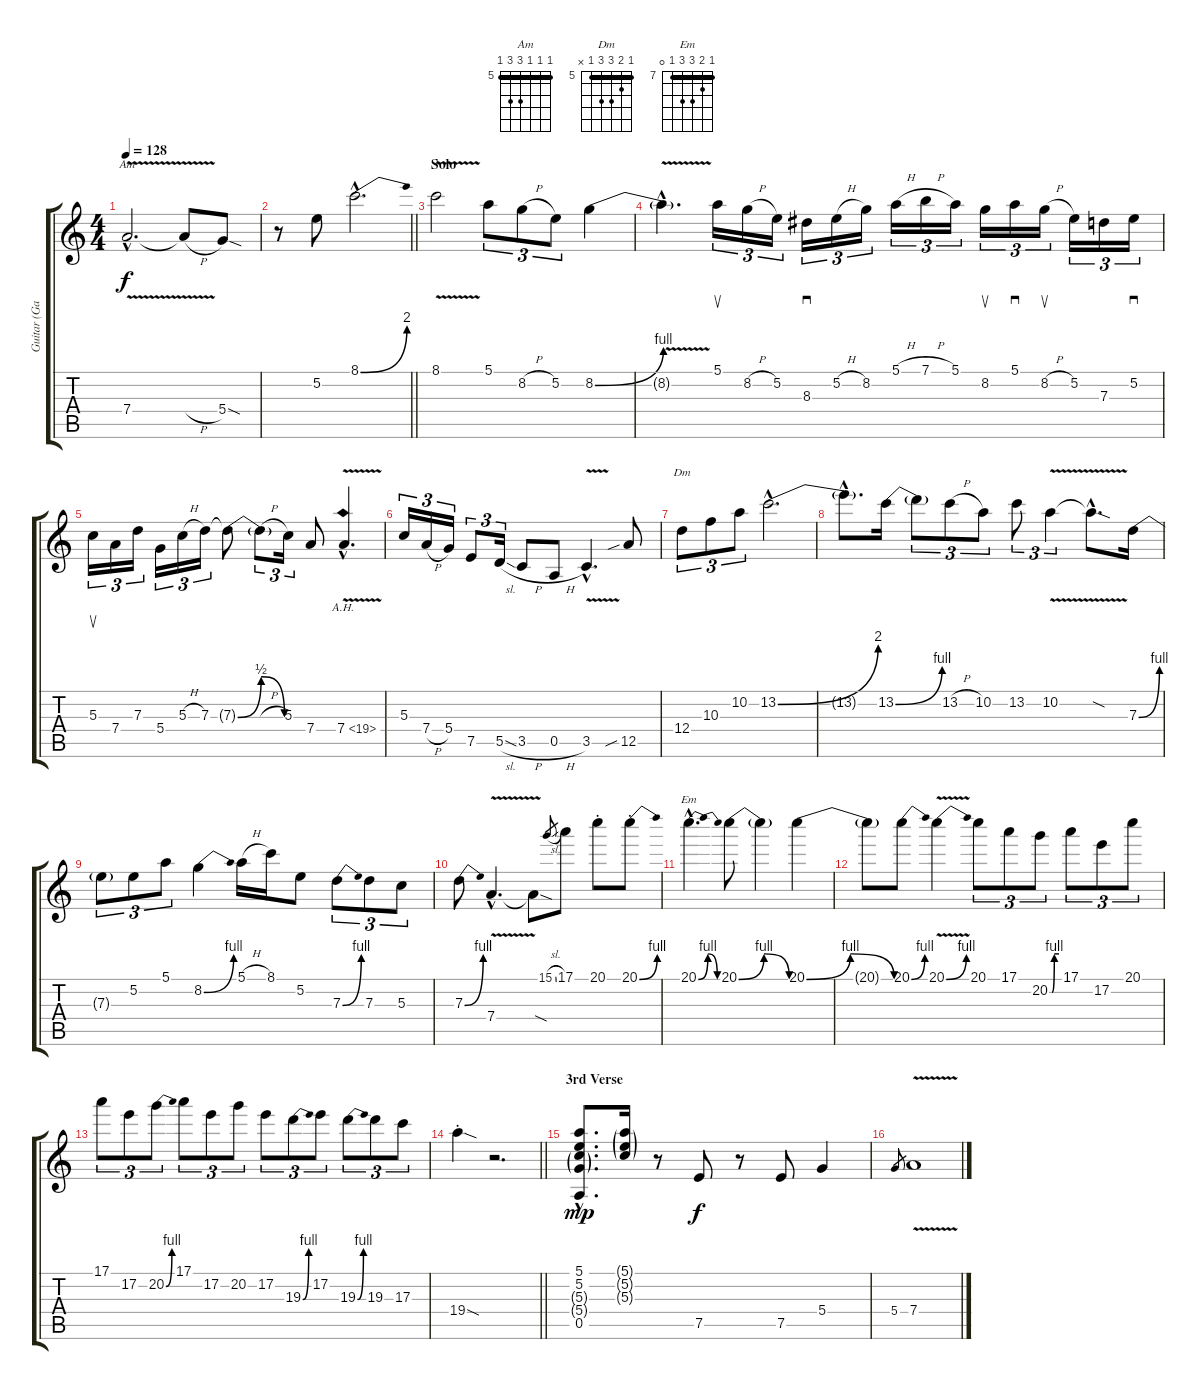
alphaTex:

\track ("Guitar (Gary)" "Guitar (Ga") {instrument overdrivenguitar}
\staff {score tabs}
\tuning (E4 B3 G3 D3 A2 E2) {hide}
\chord ("Am" 5 5 5 7 7 5) {firstfret 5 barre 5}
\chord ("Dm" 5 6 7 7 5 x) {firstfret 5 barre 5}
\chord ("Em" 7 8 9 9 7 0) {firstfret 7 barre 7}
\ts (4 4)
\tempo 128
\clef g2
\ks c
7.4{v hac}.2{d ch "Am" dy f} 7.4{h t}.8 5.4{sod}.8 |
\barLineRight lightlight
r.8 5.2.8 8.1{be (bend 0 0 60 8) hac}.2{d} |
\section ("" "Solo")
8.1{v}.2 5.1.8{tu (3 2)} 8.2{h}.8{tu (3 2)} 5.2.8{tu (3 2)} 8.2{be (bend 0 0 60 4)}.4 |
8.2{v hac t}.4{d} 5.1.16{su tu (3 2)} 8.2{h}.16{tu (3 2)} 5.2.16{tu (3 2)} 8.3.16{sd tu (3 2)} 5.2{h}.16{tu (3 2)} 8.2.16{tu (3 2)} 5.1{h}.16{tu (3 2)} 7.1{h}.16{tu (3 2)} 5.1.16{tu (3 2)} 8.2.16{su tu (3 2)} 5.1.16{sd tu (3 2)} 8.2{h}.16{su tu (3 2)} 5.2.16{tu (3 2)} 7.3.16{tu (3 2)} 5.2.16{sd tu (3 2)} |
5.3.16{su tu (3 2)} 7.4.16{tu (3 2)} 7.3.16{tu (3 2)} 5.4.16{tu (3 2)} 5.3{h}.16{tu (3 2)} 7.3.16{tu (3 2)} 7.3{be (bendrelease 0 0 15 2 45 2 60 0) t}.8 7.3{h t}.8{tu (3 2)} 5.3.16{tu (3 2)} 7.4.8 7.4{ah 12 v hac}.4{d} |
5.3.16{tu (3 2)} 7.4{h}.16{tu (3 2)} 5.4.16{tu (3 2)} 7.5.8{tu (3 2)} 5.5{sl}.16{tu (3 2)} 3.5{h}.8 0.5{h}.8 3.5{v hac}.4{d} 12.5{sib}.8 |
12.4.8{tu (3 2) ch "Dm"} 10.3.8{tu (3 2)} 10.2.8{tu (3 2)} 13.2{be (bend 0 0 60 8) hac}.2{d} |
13.2{hac t}.8{d} 13.2{be (bend 0 0 60 4)}.16 13.2{t}.8{tu (3 2)} 13.2{h}.8{tu (3 2)} 10.2.8{tu (3 2)} 13.2.8{tu (3 2)} 10.2{v}.4{tu (3 2)} 10.2{sod hac t}.8{d} 7.3{be (bend 0 0 60 4)}.16 |
7.3{t}.8{tu (3 2)} 5.2.8{tu (3 2)} 5.1.8{tu (3 2)} 8.2{be (bend 0 0 60 4)}.4 5.1{h}.16 8.1.16 5.2.8 7.3{be (bend 0 0 60 4)}.8{tu (3 2)} 7.3.8{tu (3 2)} 5.3.8{tu (3 2)} |
7.3{be (bend 0 0 60 4)}.8 7.4{v hac}.4{d} 7.4{sod t}.8 15.1{sl}.8{gr} 17.1.8 20.1{st}.8 20.1{be (bend 0 0 60 4) st}.8 |
20.1{be (bendrelease 0 0 25 4 50 4 60 0) hac}.4{d ch "Em"} 20.1{be (bendrelease 0 0 25 4 50 4 60 0)}.8 20.1{t}.4 20.1{be (bendrelease 0 0 25 4 50 4 60 0)}.4 |
20.1{t}.8 20.1{be (bend 0 0 60 4)}.8 20.1{be (bend 0 0 60 4) v}.4 20.1.8{tu (3 2)} 17.1.8{tu (3 2)} 20.2{be (custom 0 0 15 0 30 4 60 4)}.8{tu (3 2)} 17.1.8{tu (3 2)} 17.2.8{tu (3 2)} 20.1.8{tu (3 2)} |
17.1.8{tu (3 2)} 17.2.8{tu (3 2)} 20.2{be (bend 0 0 60 4)}.8{tu (3 2)} 17.1.8{tu (3 2)} 17.2.8{tu (3 2)} 20.2.8{tu (3 2)} 17.2.8{tu (3 2)} 19.3{be (bend 0 0 60 4)}.8{tu (3 2)} 17.2.8{tu (3 2)} 19.3{be (bend 0 0 60 4)}.8{tu (3 2)} 19.3.8{tu (3 2)} 17.3.8{tu (3 2)} |
\barLineRight lightlight
19.4{sod st}.4 r.2{d} |
\section ("" "3rd Verse")
(5.1{hac} 5.2{hac} 5.3{g hac} 5.4{g hac} 0.5{hac}).8{d dy mp} (5.1{g} 5.2{g} 5.3{g}).16 r.8 7.5.8{dy f} r.8 7.5.8 5.4.4 |
5.4.8{gr} 7.4{v}.1
